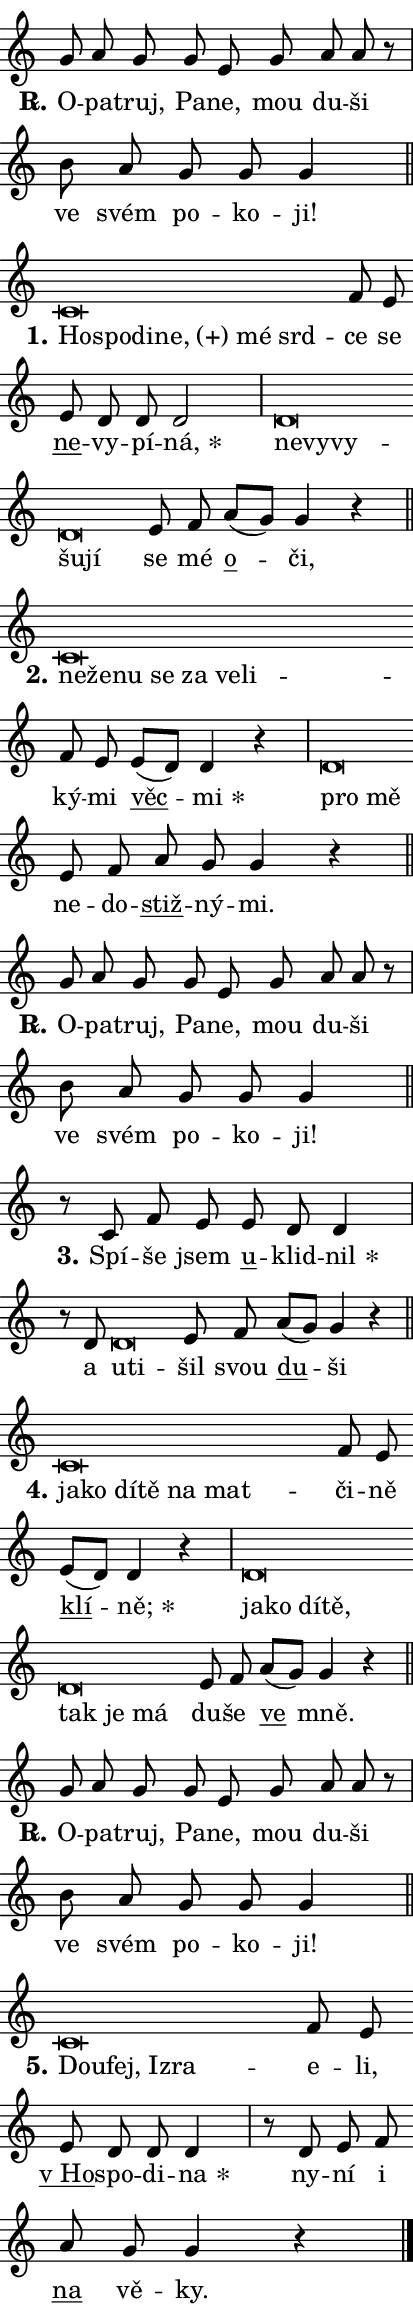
\version "2.22.1"
\header { tagline = "" }
\paper {
  indent = 0\cm
  top-margin = 0\cm
  right-margin = 0\cm
  bottom-margin = 0\cm
  left-margin = 0\cm
  paper-width = 7\cm
  page-breaking = #ly:one-page-breaking
  system-system-spacing.basic-distance = #11
  score-system-spacing.basic-distance = #11.3
  ragged-last = ##f
}


%% Author: Thomas Morley
%% https://lists.gnu.org/archive/html/lilypond-user/2020-05/msg00002.html
#(define (line-position grob)
"Returns position of @var[grob} in current system:
   @code{'start}, if at first time-step
   @code{'end}, if at last time-step
   @code{'middle} otherwise
"
  (let* ((col (ly:item-get-column grob))
         (ln (ly:grob-object col 'left-neighbor))
         (rn (ly:grob-object col 'right-neighbor))
         (col-to-check-left (if (ly:grob? ln) ln col))
         (col-to-check-right (if (ly:grob? rn) rn col))
         (break-dir-left
           (and
             (ly:grob-property col-to-check-left 'non-musical #f)
             (ly:item-break-dir col-to-check-left)))
         (break-dir-right
           (and
             (ly:grob-property col-to-check-right 'non-musical #f)
             (ly:item-break-dir col-to-check-right))))
        (cond ((eqv? 1 break-dir-left) 'start)
              ((eqv? -1 break-dir-right) 'end)
              (else 'middle))))

#(define (tranparent-at-line-position vctor)
  (lambda (grob)
  "Relying on @code{line-position} select the relevant enry from @var{vctor}.
Used to determine transparency,"
    (case (line-position grob)
      ((end) (not (vector-ref vctor 0)))
      ((middle) (not (vector-ref vctor 1)))
      ((start) (not (vector-ref vctor 2))))))

noteHeadBreakVisibility =
#(define-music-function (break-visibility)(vector?)
"Makes @code{NoteHead}s transparent relying on @var{break-visibility}"
#{
  \override NoteHead.transparent =
    #(tranparent-at-line-position break-visibility)
#})

#(define delete-ledgers-for-transparent-note-heads
  (lambda (grob)
    "Reads whether a @code{NoteHead} is transparent.
If so this @code{NoteHead} is removed from @code{'note-heads} from
@var{grob}, which is supposed to be @code{LedgerLineSpanner}.
As a result ledgers are not printed for this @code{NoteHead}"
    (let* ((nhds-array (ly:grob-object grob 'note-heads))
           (nhds-list
             (if (ly:grob-array? nhds-array)
                 (ly:grob-array->list nhds-array)
                 '()))
           ;; Relies on the transparent-property being done before
           ;; Staff.LedgerLineSpanner.after-line-breaking is executed.
           ;; This is fragile ...
           (to-keep
             (remove
               (lambda (nhd)
                 (ly:grob-property nhd 'transparent #f))
               nhds-list)))
      ;; TODO find a better method to iterate over grob-arrays, similiar
      ;; to filter/remove etc for lists
      ;; For now rebuilt from scratch
      (set! (ly:grob-object grob 'note-heads)  '())
      (for-each
        (lambda (nhd)
          (ly:pointer-group-interface::add-grob grob 'note-heads nhd))
        to-keep))))

hideNotes = {
  \noteHeadBreakVisibility #begin-of-line-visible
}
unHideNotes = {
  \noteHeadBreakVisibility #all-visible
}

% work-around for resetting accidentals
% https://lilypond.org/doc/v2.23/Documentation/notation/displaying-rhythms#unmetered-music
cadenzaMeasure = {
  \cadenzaOff
  \partial 1024 s1024
  \cadenzaOn
}

#(define-markup-command (accent layout props text) (markup?)
  "Underline accented syllable"
  (interpret-markup layout props
    #{\markup \override #'(offset . 4.3) \underline { #text }#}))

responsum = \markup \concat {
  "R" \hspace #-1.05 \path #0.1 #'((moveto 0 0.07) (lineto 0.9 0.8)) \hspace #0.05 "."
}

\layout {
    \context {
        \Staff
        \remove "Time_signature_engraver"
        \override LedgerLineSpanner.after-line-breaking = #delete-ledgers-for-transparent-note-heads
    }
    \context {
        \Voice {
            \override NoteHead.output-attributes = #'((class . "notehead"))
            \override Hairpin.height = #0.55
        }
    }
    \context {
        \Lyrics {
            \override StanzaNumber.output-attributes = #'((class . "stanzanumber"))
            \override LyricSpace.minimum-distance = #0.9
            \override LyricText.font-name = #"TeX Gyre Schola"
            \override LyricText.font-size = 1
            \override StanzaNumber.font-name = #"TeX Gyre Schola Bold"
            \override StanzaNumber.font-size = 1
        }
    }
}

% magnetic-lyrics.ily
%
%   written by
%     Jean Abou Samra <jean@abou-samra.fr>
%     Werner Lemberg <wl@gnu.org>
%
%   adapted by
%     Jiri Hon <jiri.hon@gmail.com>
%
% Version 2022-Apr-15

% https://www.mail-archive.com/lilypond-user@gnu.org/msg149350.html

#(define (Left_hyphen_pointer_engraver context)
   "Collect syllable-hyphen-syllable occurrences in lyrics and store
them in properties.  This engraver only looks to the left.  For
example, if the lyrics input is @code{foo -- bar}, it does the
following.

@itemize @bullet
@item
Set the @code{text} property of the @code{LyricHyphen} grob between
@q{foo} and @q{bar} to @code{foo}.

@item
Set the @code{left-hyphen} property of the @code{LyricText} grob with
text @q{foo} to the @code{LyricHyphen} grob between @q{foo} and
@q{bar}.
@end itemize

Use this auxiliary engraver in combination with the
@code{lyric-@/text::@/apply-@/magnetic-@/offset!} hook."
   (let ((hyphen #f)
         (text #f))
     (make-engraver
      (acknowledgers
       ((lyric-syllable-interface engraver grob source-engraver)
        (set! text grob)))
      (end-acknowledgers
       ((lyric-hyphen-interface engraver grob source-engraver)
        ;(when (not (grob::has-interface grob 'lyric-space-interface))
          (set! hyphen grob)));)
      ((stop-translation-timestep engraver)
       (when (and text hyphen)
         (ly:grob-set-object! text 'left-hyphen hyphen))
       (set! text #f)
       (set! hyphen #f)))))

#(define (lyric-text::apply-magnetic-offset! grob)
   "If the space between two syllables is less than the value in
property @code{LyricText@/.details@/.squash-threshold}, move the right
syllable to the left so that it gets concatenated with the left
syllable.

Use this function as a hook for
@code{LyricText@/.after-@/line-@/breaking} if the
@code{Left_@/hyphen_@/pointer_@/engraver} is active."
   (let ((hyphen (ly:grob-object grob 'left-hyphen #f)))
     (when hyphen
       (let ((left-text (ly:spanner-bound hyphen LEFT)))
         (when (grob::has-interface left-text 'lyric-syllable-interface)
           (let* ((common (ly:grob-common-refpoint grob left-text X))
                  (this-x-ext (ly:grob-extent grob common X))
                  (left-x-ext
                   (begin
                     ;; Trigger magnetism for left-text.
                     (ly:grob-property left-text 'after-line-breaking)
                     (ly:grob-extent left-text common X)))
                  ;; `delta` is the gap width between two syllables.
                  (delta (- (interval-start this-x-ext)
                            (interval-end left-x-ext)))
                  (details (ly:grob-property grob 'details))
                  (threshold (assoc-get 'squash-threshold details 0.2)))
             (when (< delta threshold)
               (let* (;; We have to manipulate the input text so that
                      ;; ligatures crossing syllable boundaries are not
                      ;; disabled.  For languages based on the Latin
                      ;; script this is essentially a beautification.
                      ;; However, for non-Western scripts it can be a
                      ;; necessity.
                      (lt (ly:grob-property left-text 'text))
                      (rt (ly:grob-property grob 'text))
                      (is-space (grob::has-interface hyphen 'lyric-space-interface))
                      (space (if is-space " " ""))
                      (space-markup (grob-interpret-markup grob " "))
                      (space-size (interval-length (ly:stencil-extent space-markup X)))
                      (extra-delta (if is-space space-size 0))
                      ;; Append new syllable.
                      (ltrt-space (if (and (string? lt) (string? rt))
                                (string-append lt space rt)
                                (make-concat-markup (list lt space rt))))
                      ;; Right-align `ltrt` to the right side.
                      (ltrt-space-markup (grob-interpret-markup
                               grob
                               (make-translate-markup
                                (cons (interval-length this-x-ext) 0)
                                (make-right-align-markup ltrt-space)))))
                 (begin
                   ;; Don't print `left-text`.
                   (ly:grob-set-property! left-text 'stencil #f)
                   ;; Set text and stencil (which holds all collected
                   ;; syllables so far) and shift it to the left.
                   (ly:grob-set-property! grob 'text ltrt-space)
                   (ly:grob-set-property! grob 'stencil ltrt-space-markup)
                   (ly:grob-translate-axis! grob (- (- delta extra-delta)) X))))))))))


#(define (lyric-hyphen::displace-bounds-first grob)
   ;; Make very sure this callback isn't triggered too early.
   (let ((left (ly:spanner-bound grob LEFT))
         (right (ly:spanner-bound grob RIGHT)))
     (ly:grob-property left 'after-line-breaking)
     (ly:grob-property right 'after-line-breaking)
     (ly:lyric-hyphen::print grob)))

squashThreshold = #0.4

\layout {
  \context {
    \Lyrics
    \consists #Left_hyphen_pointer_engraver
    \override LyricText.after-line-breaking =
      #lyric-text::apply-magnetic-offset!
    \override LyricHyphen.stencil = #lyric-hyphen::displace-bounds-first
    \override LyricText.details.squash-threshold = \squashThreshold
    \override LyricHyphen.minimum-distance = 0
    \override LyricHyphen.minimum-length = \squashThreshold
  }
}

squash = \override LyricText.details.squash-threshold = 9999
unSquash = \override LyricText.details.squash-threshold = \squashThreshold

left = \override LyricText.self-alignment-X = #LEFT
unLeft = \revert LyricText.self-alignment-X

starOffset = #(lambda (grob) 
                (let ((x_offset (ly:self-alignment-interface::aligned-on-x-parent grob)))
                  (if (= x_offset 0) 0 (+ x_offset 1.2))))

star = #(define-music-function (syllable)(string?)
"Append star separator at the end of a syllable"
#{
  \once \override LyricText.X-offset = #starOffset
  \lyricmode { \markup {
    #syllable
    \override #'((font-name . "TeX Gyre Schola Bold")) \hspace #0.2 \lower #0.65 \larger "*"
  } }
#})

starAccent = #(define-music-function (syllable)(string?)
"Append star separator at the end of a syllable and make accent"
#{
  \once \override LyricText.X-offset = #starOffset
  \lyricmode { \markup {
    \accent #syllable
    \override #'((font-name . "TeX Gyre Schola Bold")) \hspace #0.2 \lower #0.65 \larger "*"
  } }
#})

breath = #(define-music-function (syllable)(string?)
"Append breathing indicator at the end of a syllable"
#{
  \lyricmode { \markup { #syllable "+" } }
#})

optionalBreath = #(define-music-function (syllable)(string?)
"Append optional breathing indicator at the end of a syllable"
#{
  \lyricmode { \markup { #syllable "(+)" } }
#})


\score {
    <<
        \new Voice = "melody" { \cadenzaOn \key c \major \relative { g'8 a g g e g a a r \cadenzaMeasure \bar "|" b a g g g4 \cadenzaMeasure \bar "||" \break } }
        \new Lyrics \lyricsto "melody" { \lyricmode { \set stanza = \responsum
O -- pa -- truj, Pa -- ne, mou du -- ši ve svém po -- ko -- ji! } }
    >>
    \layout {}
}

\score {
    <<
        \new Voice = "melody" { \cadenzaOn \key c \major \relative { c'\breve*1/16 \hideNotes \breve*1/16 \bar "" \breve*1/16 \bar "" \breve*1/16 \bar "" \breve*1/16 \breve*1/16 \bar "" \unHideNotes f8 e \bar "" e d d d2 \cadenzaMeasure \bar "|" d\breve*1/16 \hideNotes \breve*1/16 \bar "" \breve*1/16 \bar "" \breve*1/16 \breve*1/16 \bar "" \unHideNotes e8 f \bar "" a[( g)] g4 r \cadenzaMeasure \bar "||" \break } }
        \new Lyrics \lyricsto "melody" { \lyricmode { \set stanza = "1."
\left Ho -- \squash spo -- di -- \optionalBreath ne, mé srd -- \unLeft \unSquash ce se \markup \accent ne -- vy -- pí -- \star ná, \left ne -- \squash vy -- vy -- šu -- jí \unLeft \unSquash se mé \markup \accent o -- či, } }
    >>
    \layout {}
}

\score {
    <<
        \new Voice = "melody" { \cadenzaOn \key c \major \relative { c'\breve*1/16 \hideNotes \breve*1/16 \bar "" \breve*1/16 \bar "" \breve*1/16 \bar "" \breve*1/16 \bar "" \breve*1/16 \breve*1/16 \bar "" \unHideNotes f8 e \bar "" e[( d)] d4 r \cadenzaMeasure \bar "|" d\breve*1/16 \hideNotes \breve*1/16 \bar "" \unHideNotes e8 f \bar "" a g g4 r \cadenzaMeasure \bar "||" \break } }
        \new Lyrics \lyricsto "melody" { \lyricmode { \set stanza = "2."
\left ne -- \squash že -- nu se za ve -- li -- \unLeft \unSquash ký -- mi \markup \accent věc -- \star mi \left pro \squash mě \unLeft \unSquash ne -- do -- \markup \accent stiž -- ný -- mi. } }
    >>
    \layout {}
}

\score {
    <<
        \new Voice = "melody" { \cadenzaOn \key c \major \relative { g'8 a g g e g a a r \cadenzaMeasure \bar "|" b a g g g4 \cadenzaMeasure \bar "||" \break } }
        \new Lyrics \lyricsto "melody" { \lyricmode { \set stanza = \responsum
O -- pa -- truj, Pa -- ne, mou du -- ši ve svém po -- ko -- ji! } }
    >>
    \layout {}
}

\score {
    <<
        \new Voice = "melody" { \cadenzaOn \key c \major \relative { r8 c'8 f8 e \bar "" e d d4 \cadenzaMeasure \bar "|" r8 d8 d\breve*1/16 \hideNotes \breve*1/16 \bar "" \unHideNotes e8 f \bar "" a[( g)] g4 r \cadenzaMeasure \bar "||" \break } }
        \new Lyrics \lyricsto "melody" { \lyricmode { \set stanza = "3."
Spí -- še jsem \markup \accent u -- klid -- \star nil a \left u -- \squash ti -- \unLeft \unSquash šil svou \markup \accent du -- ši } }
    >>
    \layout {}
}

\score {
    <<
        \new Voice = "melody" { \cadenzaOn \key c \major \relative { c'\breve*1/16 \hideNotes \breve*1/16 \bar "" \breve*1/16 \bar "" \breve*1/16 \bar "" \breve*1/16 \breve*1/16 \bar "" \unHideNotes f8 e \bar "" e[( d)] d4 r \cadenzaMeasure \bar "|" d\breve*1/16 \hideNotes \breve*1/16 \bar "" \breve*1/16 \bar "" \breve*1/16 \bar "" \breve*1/16 \bar "" \breve*1/16 \breve*1/16 \bar "" \unHideNotes e8 f \bar "" a[( g)] g4 r \cadenzaMeasure \bar "||" \break } }
        \new Lyrics \lyricsto "melody" { \lyricmode { \set stanza = "4."
\left ja -- \squash ko dí -- tě na mat -- \unLeft \unSquash či -- ně \markup \accent klí -- \star ně; \left ja -- \squash ko dí -- tě, tak je má \unLeft \unSquash du -- še \markup \accent ve mně. } }
    >>
    \layout {}
}

\score {
    <<
        \new Voice = "melody" { \cadenzaOn \key c \major \relative { g'8 a g g e g a a r \cadenzaMeasure \bar "|" b a g g g4 \cadenzaMeasure \bar "||" \break } }
        \new Lyrics \lyricsto "melody" { \lyricmode { \set stanza = \responsum
O -- pa -- truj, Pa -- ne, mou du -- ši ve svém po -- ko -- ji! } }
    >>
    \layout {}
}

\score {
    <<
        \new Voice = "melody" { \cadenzaOn \key c \major \relative { c'\breve*1/16 \hideNotes \breve*1/16 \bar "" \breve*1/16 \breve*1/16 \bar "" \unHideNotes f8 e \bar "" e d d d4 \cadenzaMeasure \bar "|" r8 d e8 f \bar "" a g g4 r \cadenzaMeasure \bar "||" \break } \bar "|." }
        \new Lyrics \lyricsto "melody" { \lyricmode { \set stanza = "5."
\left Dou -- \squash fej, Iz -- ra -- \unLeft \unSquash e -- li, \markup \accent "v Ho" -- spo -- di -- \star na ny -- ní i \markup \accent na vě -- ky. } }
    >>
    \layout {}
}
